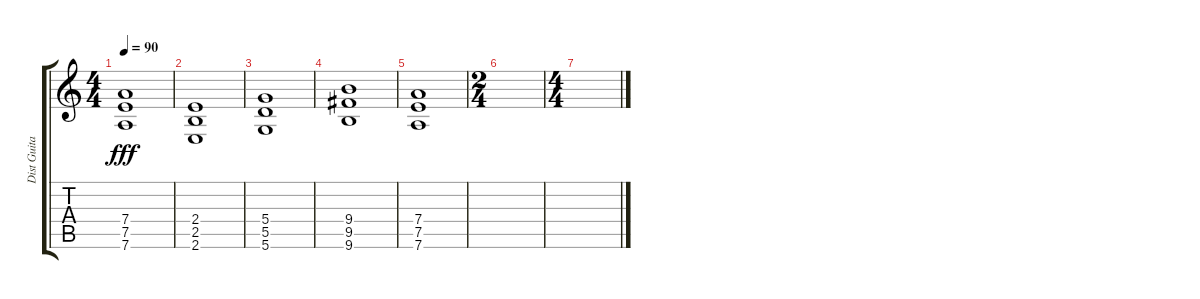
\track ("Dist Guitar" "Dist Guita") {instrument distortionguitar}
\staff {score tabs}
\tuning (E4 B3 G3 D3 A2 D2) {hide}
\ts (4 4)
\tempo 90
\clef g2
\ks c
(7.4 7.5 7.6).1{dy fff} |
(2.4 2.5 2.6).1 |
(5.4 5.5 5.6).1 |
(9.4 9.5 9.6).1 |
(7.4 7.5 7.6).1 |
\ts (2 4)
|
\ts (4 4)
